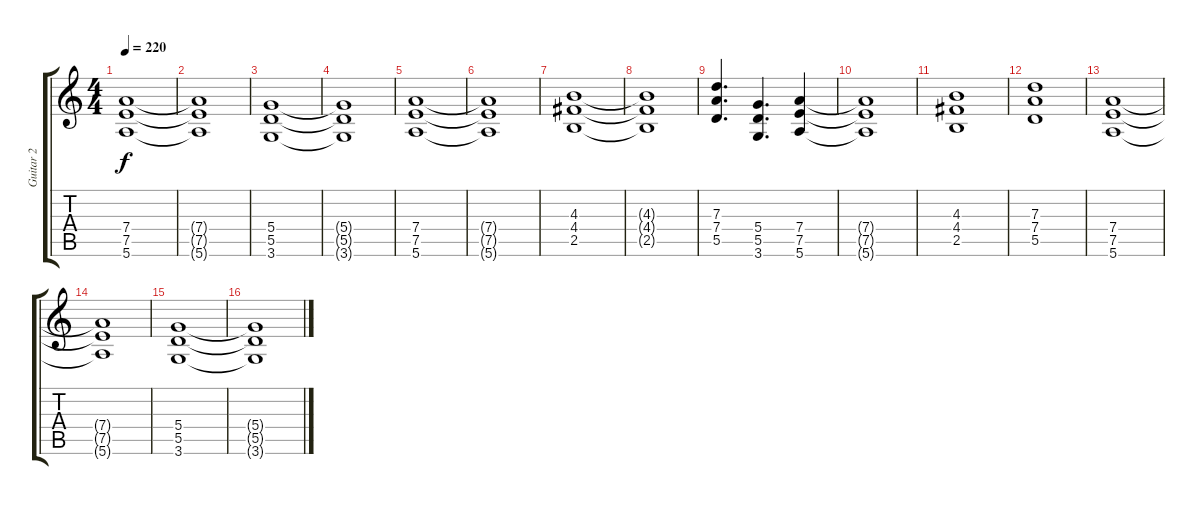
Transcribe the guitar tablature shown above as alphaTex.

\track ("Guitar 2" "Guitar 2") {instrument acousticguitarsteel}
\staff {score tabs}
\tuning (E4 B3 G3 D3 A2 E2) {hide}
\ts (4 4)
\tempo 220
\clef g2
\ks c
(7.4 7.5 5.6).1{dy f} |
(7.4{t} 7.5{t} 5.6{t}).1 |
(5.4 5.5 3.6).1 |
(5.4{t} 5.5{t} 3.6{t}).1 |
(7.4 7.5 5.6).1 |
(7.4{t} 7.5{t} 5.6{t}).1 |
(4.3 4.4 2.5).1 |
(4.3{t} 4.4{t} 2.5{t}).1 |
(7.3 7.4 5.5).4{d} (5.4 5.5 3.6).4{d} (7.4 7.5 5.6).4 |
(7.4{t} 7.5{t} 5.6{t}).1 |
(4.3 4.4 2.5).1 |
(7.3 7.4 5.5).1 |
(7.4 7.5 5.6).1 |
(7.4{t} 7.5{t} 5.6{t}).1 |
(5.4 5.5 3.6).1 |
(5.4{t} 5.5{t} 3.6{t}).1
